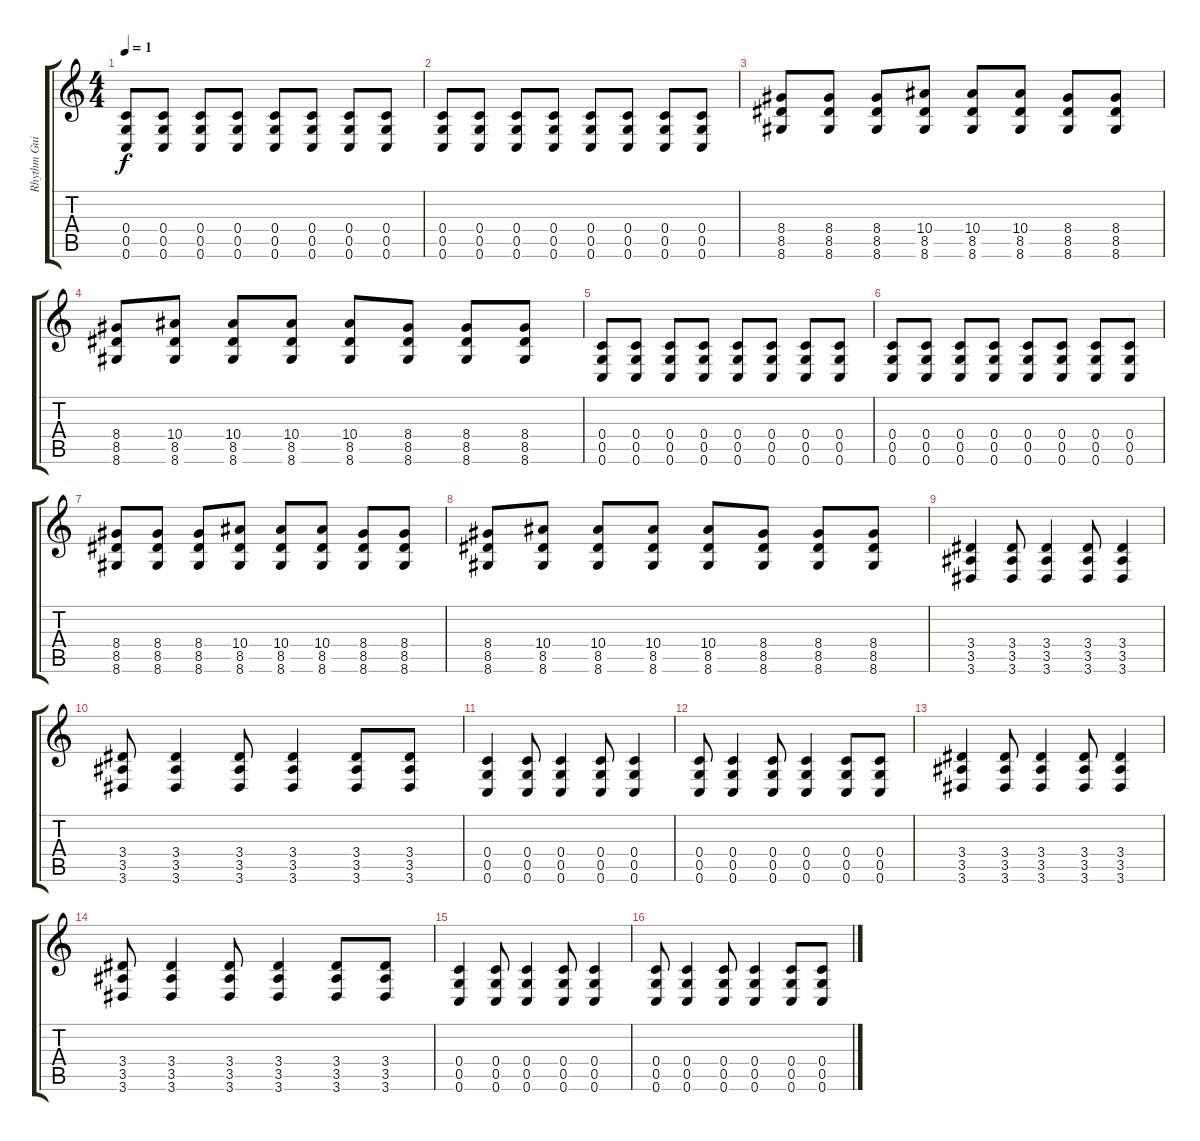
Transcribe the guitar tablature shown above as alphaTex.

\track ("Rhythm Guitar 2" "Rhythm Gui") {instrument distortionguitar}
\staff {score tabs}
\tuning (D4 A3 F3 C3 G2 C2) {hide}
\ts (4 4)
\tempo 1
\clef g2
\ks c
(0.4 0.5 0.6).8{dy f} (0.4 0.5 0.6).8 (0.4 0.5 0.6).8 (0.4 0.5 0.6).8 (0.4 0.5 0.6).8 (0.4 0.5 0.6).8 (0.4 0.5 0.6).8 (0.4 0.5 0.6).8 |
(0.4 0.5 0.6).8 (0.4 0.5 0.6).8 (0.4 0.5 0.6).8 (0.4 0.5 0.6).8 (0.4 0.5 0.6).8 (0.4 0.5 0.6).8 (0.4 0.5 0.6).8 (0.4 0.5 0.6).8 |
(8.4 8.5 8.6).8 (8.4 8.5 8.6).8 (8.4 8.5 8.6).8 (10.4 8.5 8.6).8 (10.4 8.5 8.6).8 (10.4 8.5 8.6).8 (8.4 8.5 8.6).8 (8.4 8.5 8.6).8 |
(8.4 8.5 8.6).8 (10.4 8.5 8.6).8 (10.4 8.5 8.6).8 (10.4 8.5 8.6).8 (10.4 8.5 8.6).8 (8.4 8.5 8.6).8 (8.4 8.5 8.6).8 (8.4 8.5 8.6).8 |
(0.4 0.5 0.6).8 (0.4 0.5 0.6).8 (0.4 0.5 0.6).8 (0.4 0.5 0.6).8 (0.4 0.5 0.6).8 (0.4 0.5 0.6).8 (0.4 0.5 0.6).8 (0.4 0.5 0.6).8 |
(0.4 0.5 0.6).8 (0.4 0.5 0.6).8 (0.4 0.5 0.6).8 (0.4 0.5 0.6).8 (0.4 0.5 0.6).8 (0.4 0.5 0.6).8 (0.4 0.5 0.6).8 (0.4 0.5 0.6).8 |
(8.4 8.5 8.6).8 (8.4 8.5 8.6).8 (8.4 8.5 8.6).8 (10.4 8.5 8.6).8 (10.4 8.5 8.6).8 (10.4 8.5 8.6).8 (8.4 8.5 8.6).8 (8.4 8.5 8.6).8 |
(8.4 8.5 8.6).8 (10.4 8.5 8.6).8 (10.4 8.5 8.6).8 (10.4 8.5 8.6).8 (10.4 8.5 8.6).8 (8.4 8.5 8.6).8 (8.4 8.5 8.6).8 (8.4 8.5 8.6).8 |
(3.4 3.5 3.6).4 (3.4 3.5 3.6).8 (3.4 3.5 3.6).4 (3.4 3.5 3.6).8 (3.4 3.5 3.6).4 |
(3.4 3.5 3.6).8 (3.4 3.5 3.6).4 (3.4 3.5 3.6).8 (3.4 3.5 3.6).4 (3.4 3.5 3.6).8 (3.4 3.5 3.6).8 |
(0.4 0.5 0.6).4 (0.4 0.5 0.6).8 (0.4 0.5 0.6).4 (0.4 0.5 0.6).8 (0.4 0.5 0.6).4 |
(0.4 0.5 0.6).8 (0.4 0.5 0.6).4 (0.4 0.5 0.6).8 (0.4 0.5 0.6).4 (0.4 0.5 0.6).8 (0.4 0.5 0.6).8 |
(3.4 3.5 3.6).4 (3.4 3.5 3.6).8 (3.4 3.5 3.6).4 (3.4 3.5 3.6).8 (3.4 3.5 3.6).4 |
(3.4 3.5 3.6).8 (3.4 3.5 3.6).4 (3.4 3.5 3.6).8 (3.4 3.5 3.6).4 (3.4 3.5 3.6).8 (3.4 3.5 3.6).8 |
(0.4 0.5 0.6).4 (0.4 0.5 0.6).8 (0.4 0.5 0.6).4 (0.4 0.5 0.6).8 (0.4 0.5 0.6).4 |
(0.4 0.5 0.6).8 (0.4 0.5 0.6).4 (0.4 0.5 0.6).8 (0.4 0.5 0.6).4 (0.4 0.5 0.6).8 (0.4 0.5 0.6).8
